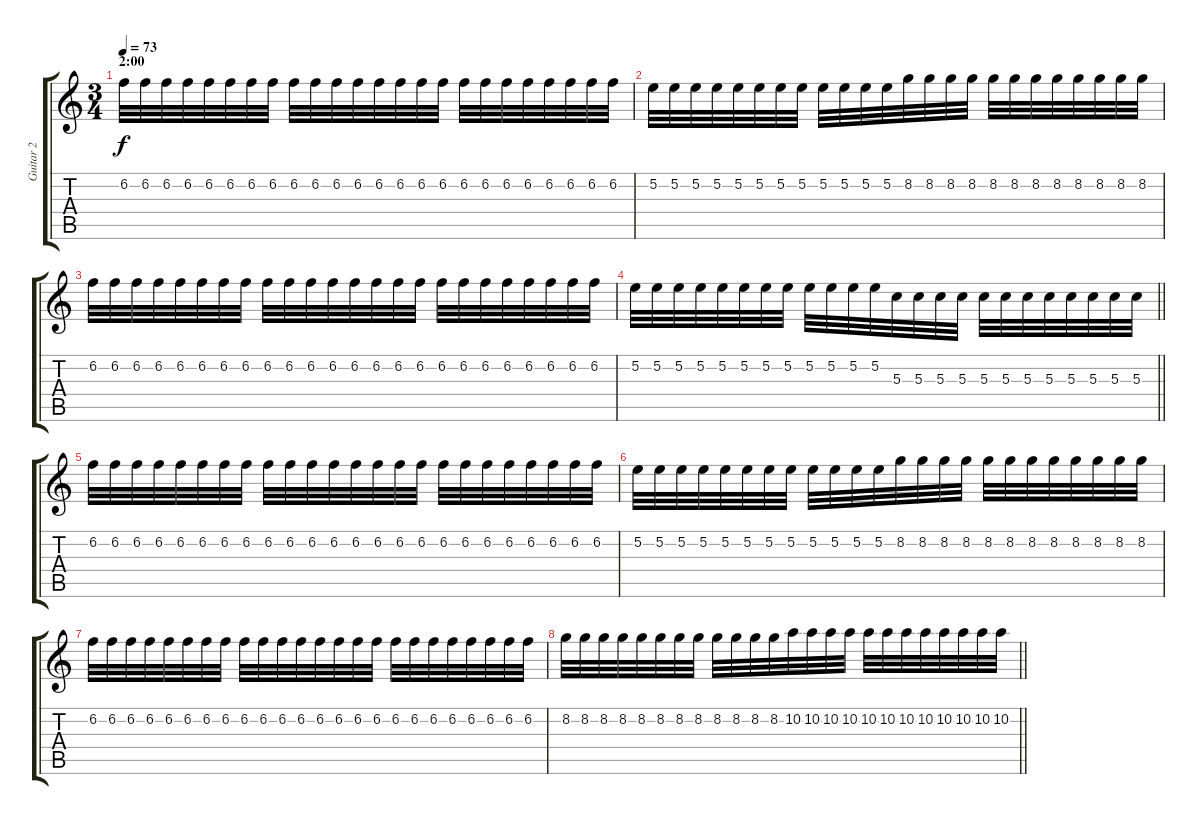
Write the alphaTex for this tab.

\track ("Guitar 2" "Guitar 2") {instrument overdrivenguitar}
\staff {score tabs}
\tuning (E4 B3 G3 D3 A2 D2) {hide}
\ts (3 4)
\section ("" "2:00")
\tempo 73
\clef g2
\ks c
6.2.32{dy f} 6.2.32 6.2.32 6.2.32 6.2.32 6.2.32 6.2.32 6.2.32 6.2.32 6.2.32 6.2.32 6.2.32 6.2.32 6.2.32 6.2.32 6.2.32 6.2.32 6.2.32 6.2.32 6.2.32 6.2.32 6.2.32 6.2.32 6.2.32 |
5.2.32 5.2.32 5.2.32 5.2.32 5.2.32 5.2.32 5.2.32 5.2.32 5.2.32 5.2.32 5.2.32 5.2.32 8.2.32 8.2.32 8.2.32 8.2.32 8.2.32 8.2.32 8.2.32 8.2.32 8.2.32 8.2.32 8.2.32 8.2.32 |
6.2.32 6.2.32 6.2.32 6.2.32 6.2.32 6.2.32 6.2.32 6.2.32 6.2.32 6.2.32 6.2.32 6.2.32 6.2.32 6.2.32 6.2.32 6.2.32 6.2.32 6.2.32 6.2.32 6.2.32 6.2.32 6.2.32 6.2.32 6.2.32 |
\barLineRight lightlight
5.2.32 5.2.32 5.2.32 5.2.32 5.2.32 5.2.32 5.2.32 5.2.32 5.2.32 5.2.32 5.2.32 5.2.32 5.3.32 5.3.32 5.3.32 5.3.32 5.3.32 5.3.32 5.3.32 5.3.32 5.3.32 5.3.32 5.3.32 5.3.32 |
6.2.32 6.2.32 6.2.32 6.2.32 6.2.32 6.2.32 6.2.32 6.2.32 6.2.32 6.2.32 6.2.32 6.2.32 6.2.32 6.2.32 6.2.32 6.2.32 6.2.32 6.2.32 6.2.32 6.2.32 6.2.32 6.2.32 6.2.32 6.2.32 |
5.2.32 5.2.32 5.2.32 5.2.32 5.2.32 5.2.32 5.2.32 5.2.32 5.2.32 5.2.32 5.2.32 5.2.32 8.2.32 8.2.32 8.2.32 8.2.32 8.2.32 8.2.32 8.2.32 8.2.32 8.2.32 8.2.32 8.2.32 8.2.32 |
6.2.32 6.2.32 6.2.32 6.2.32 6.2.32 6.2.32 6.2.32 6.2.32 6.2.32 6.2.32 6.2.32 6.2.32 6.2.32 6.2.32 6.2.32 6.2.32 6.2.32 6.2.32 6.2.32 6.2.32 6.2.32 6.2.32 6.2.32 6.2.32 |
\barLineRight lightlight
8.2.32 8.2.32 8.2.32 8.2.32 8.2.32 8.2.32 8.2.32 8.2.32 8.2.32 8.2.32 8.2.32 8.2.32 10.2.32 10.2.32 10.2.32 10.2.32 10.2.32 10.2.32 10.2.32 10.2.32 10.2.32 10.2.32 10.2.32 10.2.32
